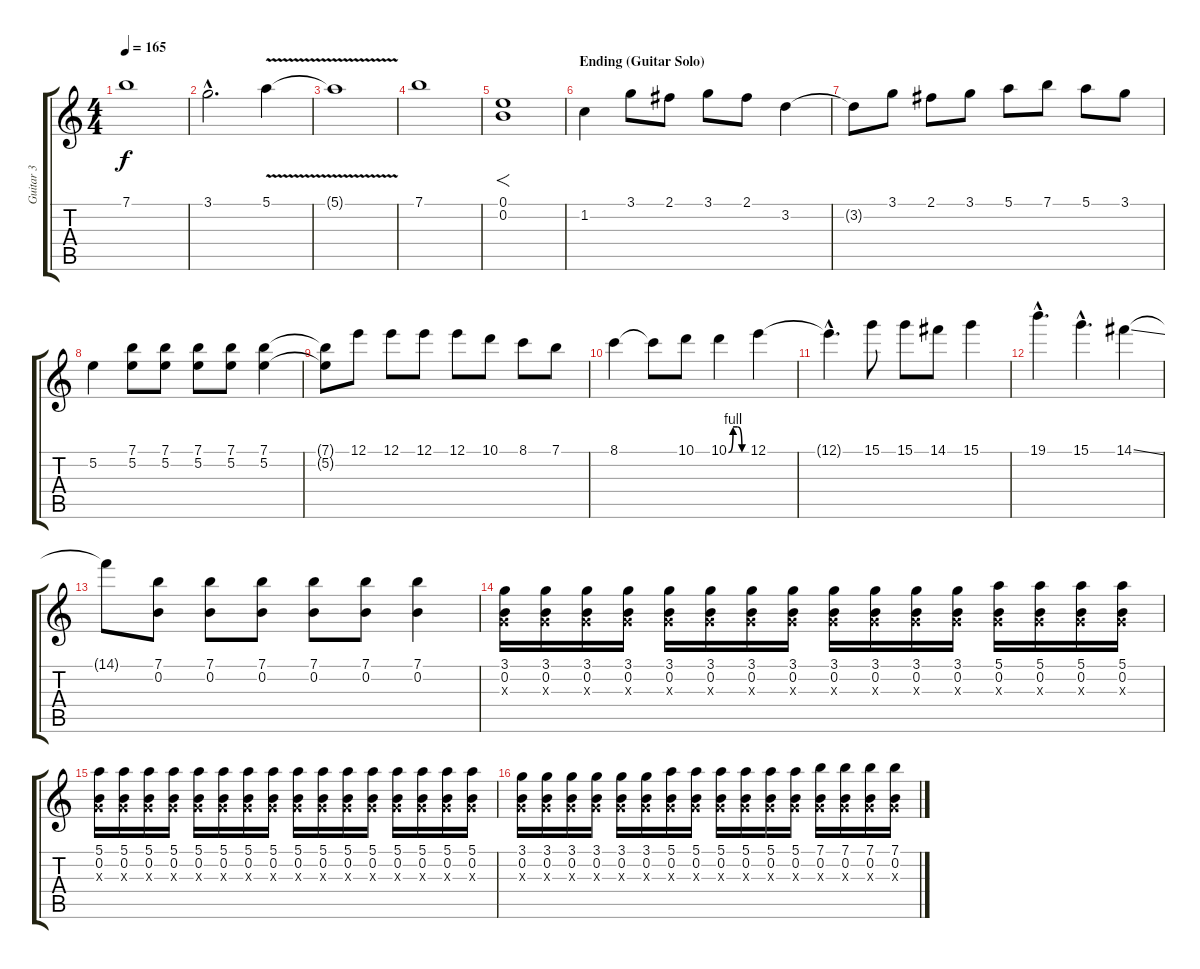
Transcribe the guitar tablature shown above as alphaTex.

\track ("Guitar 3" "Guitar 3") {instrument distortionguitar}
\staff {score tabs}
\tuning (E4 B3 G3 D3 A2 E2) {hide}
\ts (4 4)
\tempo 165
\clef g2
\ks c
7.1{t}.1{dy f} |
3.1{hac}.2{d volume 9 instrument distortionguitar} 5.1{v}.4 |
5.1{t}.1 |
7.1.1{volume 6} |
(0.1 0.2).1{f volume 13 instrument distortionguitar} |
\section ("" "Ending (Guitar Solo)")
1.2.4 3.1.8 2.1.8 3.1.8 2.1.8 3.2.4 |
3.2{t}.8 3.1.8 2.1.8 3.1.8 5.1.8 7.1.8 5.1.8 3.1.8 |
5.2.4 (7.1 5.2).8 (7.1 5.2).8 (7.1 5.2).8 (7.1 5.2).8 (7.1 5.2).4 |
(7.1{t} 5.2{t}).8 12.1.8 12.1.8 12.1.8 12.1.8 10.1.8 8.1.8 7.1.8 |
8.1.4 8.1{t}.8 10.1.8 10.1{be (custom 0 0 15 4 30 4 45 0 60 0)}.4 12.1.4 |
12.1{hac t}.4{d} 15.1.8 15.1.8 14.1.8 15.1.4 |
19.1{hac}.4{d} 15.1{hac}.4{d} 14.1{ss}.4 |
14.1{t}.8 (7.1 0.2).8 (7.1 0.2).8 (7.1 0.2).8 (7.1 0.2).8 (7.1 0.2).8 (7.1 0.2).4 |
(3.1 0.2 0.3{x}).16 (3.1 0.2 0.3{x}).16 (3.1 0.2 0.3{x}).16 (3.1 0.2 0.3{x}).16 (3.1 0.2 0.3{x}).16 (3.1 0.2 0.3{x}).16 (3.1 0.2 0.3{x}).16 (3.1 0.2 0.3{x}).16 (3.1 0.2 0.3{x}).16 (3.1 0.2 0.3{x}).16 (3.1 0.2 0.3{x}).16 (3.1 0.2 0.3{x}).16 (5.1 0.2 0.3{x}).16 (5.1 0.2 0.3{x}).16 (5.1 0.2 0.3{x}).16 (5.1 0.2 0.3{x}).16 |
(5.1 0.2 0.3{x}).16 (5.1 0.2 0.3{x}).16 (5.1 0.2 0.3{x}).16 (5.1 0.2 0.3{x}).16 (5.1 0.2 0.3{x}).16 (5.1 0.2 0.3{x}).16 (5.1 0.2 0.3{x}).16 (5.1 0.2 0.3{x}).16 (5.1 0.2 0.3{x}).16 (5.1 0.2 0.3{x}).16 (5.1 0.2 0.3{x}).16 (5.1 0.2 0.3{x}).16 (5.1 0.2 0.3{x}).16 (5.1 0.2 0.3{x}).16 (5.1 0.2 0.3{x}).16 (5.1 0.2 0.3{x}).16 |
(3.1 0.2 0.3{x}).16 (3.1 0.2 0.3{x}).16 (3.1 0.2 0.3{x}).16 (3.1 0.2 0.3{x}).16 (3.1 0.2 0.3{x}).16 (3.1 0.2 0.3{x}).16 (5.1 0.2 0.3{x}).16 (5.1 0.2 0.3{x}).16 (5.1 0.2 0.3{x}).16 (5.1 0.2 0.3{x}).16 (5.1 0.2 0.3{x}).16 (5.1 0.2 0.3{x}).16 (7.1 0.2 0.3{x}).16 (7.1 0.2 0.3{x}).16 (7.1 0.2 0.3{x}).16 (7.1 0.2 0.3{x}).16
